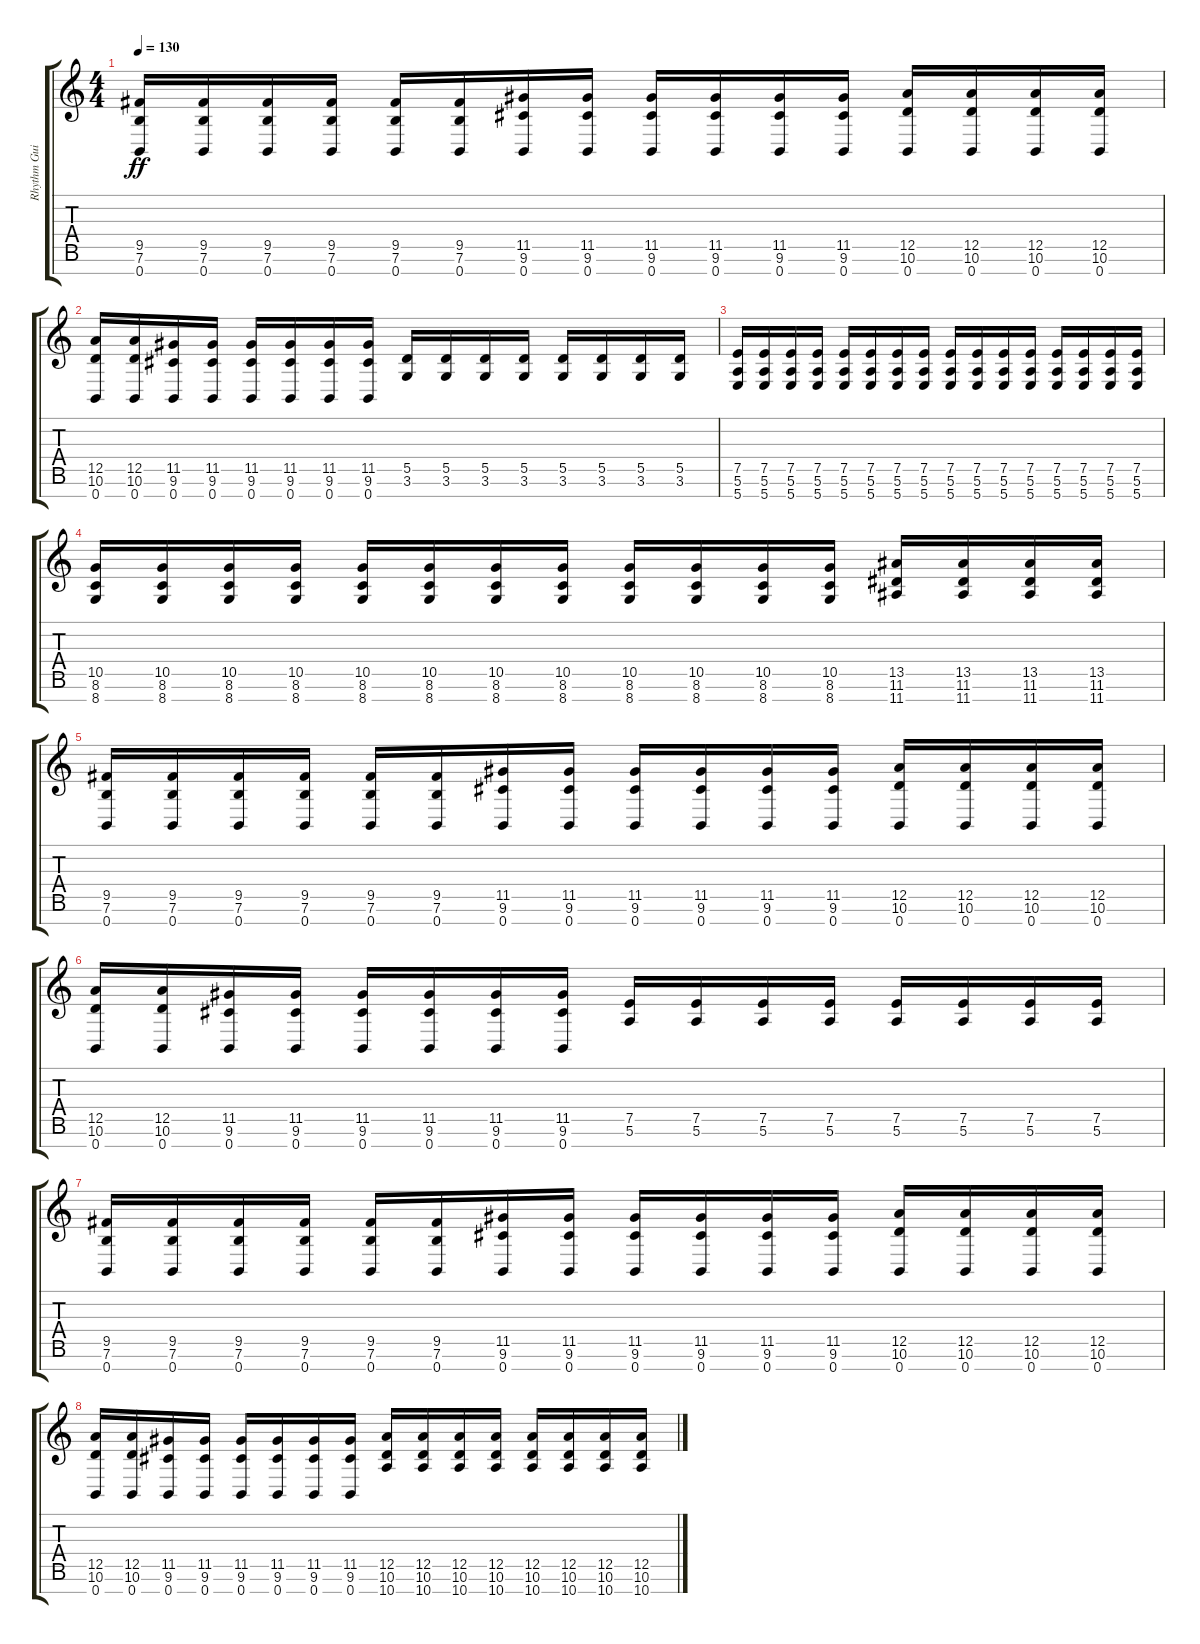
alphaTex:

\track ("Rhythm Guitar 1" "Rhythm Gui") {instrument distortionguitar}
\staff {score tabs}
\tuning (E4 B3 G3 D3 A2 E2 B1) {hide}
\ts (4 4)
\tempo 130
\clef g2
\ks c
(9.5 7.6 0.7).16{dy ff} (9.5 7.6 0.7).16 (9.5 7.6 0.7).16 (9.5 7.6 0.7).16 (9.5 7.6 0.7).16 (9.5 7.6 0.7).16 (11.5 9.6 0.7).16 (11.5 9.6 0.7).16 (11.5 9.6 0.7).16 (11.5 9.6 0.7).16 (11.5 9.6 0.7).16 (11.5 9.6 0.7).16 (12.5 10.6 0.7).16 (12.5 10.6 0.7).16 (12.5 10.6 0.7).16 (12.5 10.6 0.7).16 |
(12.5 10.6 0.7).16 (12.5 10.6 0.7).16 (11.5 9.6 0.7).16 (11.5 9.6 0.7).16 (11.5 9.6 0.7).16 (11.5 9.6 0.7).16 (11.5 9.6 0.7).16 (11.5 9.6 0.7).16 (5.5 3.6).16 (5.5 3.6).16 (5.5 3.6).16 (5.5 3.6).16 (5.5 3.6).16 (5.5 3.6).16 (5.5 3.6).16 (5.5 3.6).16 |
(7.5 5.6 5.7).16 (7.5 5.6 5.7).16 (7.5 5.6 5.7).16 (7.5 5.6 5.7).16 (7.5 5.6 5.7).16 (7.5 5.6 5.7).16 (7.5 5.6 5.7).16 (7.5 5.6 5.7).16 (7.5 5.6 5.7).16 (7.5 5.6 5.7).16 (7.5 5.6 5.7).16 (7.5 5.6 5.7).16 (7.5 5.6 5.7).16 (7.5 5.6 5.7).16 (7.5 5.6 5.7).16 (7.5 5.6 5.7).16 |
(10.5 8.6 8.7).16 (10.5 8.6 8.7).16 (10.5 8.6 8.7).16 (10.5 8.6 8.7).16 (10.5 8.6 8.7).16 (10.5 8.6 8.7).16 (10.5 8.6 8.7).16 (10.5 8.6 8.7).16 (10.5 8.6 8.7).16 (10.5 8.6 8.7).16 (10.5 8.6 8.7).16 (10.5 8.6 8.7).16 (13.5 11.6 11.7).16 (13.5 11.6 11.7).16 (13.5 11.6 11.7).16 (13.5 11.6 11.7).16 |
(9.5 7.6 0.7).16 (9.5 7.6 0.7).16 (9.5 7.6 0.7).16 (9.5 7.6 0.7).16 (9.5 7.6 0.7).16 (9.5 7.6 0.7).16 (11.5 9.6 0.7).16 (11.5 9.6 0.7).16 (11.5 9.6 0.7).16 (11.5 9.6 0.7).16 (11.5 9.6 0.7).16 (11.5 9.6 0.7).16 (12.5 10.6 0.7).16 (12.5 10.6 0.7).16 (12.5 10.6 0.7).16 (12.5 10.6 0.7).16 |
(12.5 10.6 0.7).16 (12.5 10.6 0.7).16 (11.5 9.6 0.7).16 (11.5 9.6 0.7).16 (11.5 9.6 0.7).16 (11.5 9.6 0.7).16 (11.5 9.6 0.7).16 (11.5 9.6 0.7).16 (7.5 5.6).16 (7.5 5.6).16 (7.5 5.6).16 (7.5 5.6).16 (7.5 5.6).16 (7.5 5.6).16 (7.5 5.6).16 (7.5 5.6).16 |
(9.5 7.6 0.7).16 (9.5 7.6 0.7).16 (9.5 7.6 0.7).16 (9.5 7.6 0.7).16 (9.5 7.6 0.7).16 (9.5 7.6 0.7).16 (11.5 9.6 0.7).16 (11.5 9.6 0.7).16 (11.5 9.6 0.7).16 (11.5 9.6 0.7).16 (11.5 9.6 0.7).16 (11.5 9.6 0.7).16 (12.5 10.6 0.7).16 (12.5 10.6 0.7).16 (12.5 10.6 0.7).16 (12.5 10.6 0.7).16 |
(12.5 10.6 0.7).16 (12.5 10.6 0.7).16 (11.5 9.6 0.7).16 (11.5 9.6 0.7).16 (11.5 9.6 0.7).16 (11.5 9.6 0.7).16 (11.5 9.6 0.7).16 (11.5 9.6 0.7).16 (12.5 10.6 10.7).16 (12.5 10.6 10.7).16 (12.5 10.6 10.7).16 (12.5 10.6 10.7).16 (12.5 10.6 10.7).16 (12.5 10.6 10.7).16 (12.5 10.6 10.7).16 (12.5 10.6 10.7).16
